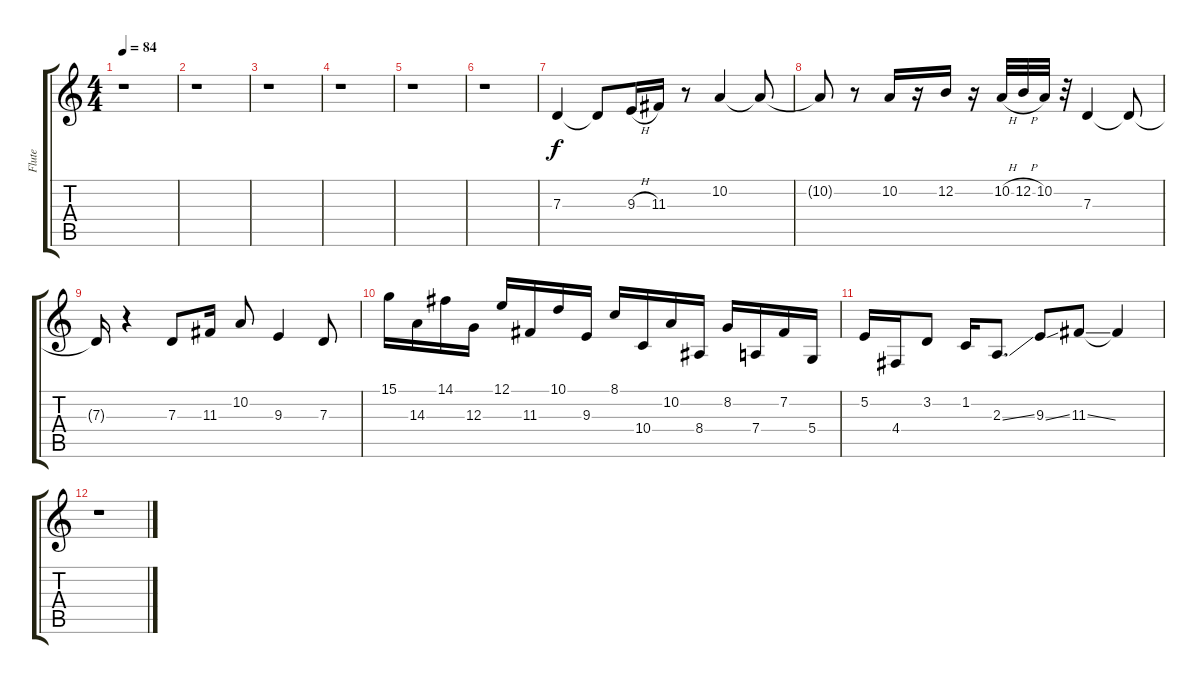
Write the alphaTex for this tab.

\track ("Flute" "Flute") {instrument flute}
\staff {score tabs}
\tuning (E4 B3 G3 D3 A2 E2) {hide}
\ts (4 4)
\tempo 84
\clef g2
\ks c
r.1{dy f} |
r.1 |
r.1 |
r.1 |
r.1 |
r.1 |
7.3.4 7.3{t}.8 9.3{h}.16 11.3.16 r.8 10.2.4 10.2{t}.8 |
10.2{t}.8 r.8 10.2.16 r.16 12.2.16 r.16 10.2{h}.32 12.2{h}.32 10.2.32 r.32 7.3.4 7.3{t}.8 |
7.3{t}.16 r.4 7.3.8 11.3.16 10.2.8 9.3.4 7.3.8 |
15.1.16 14.3.16 14.1.16 12.3.16 12.1.16 11.3.16 10.1.16 9.3.16 8.1.16 10.4.16 10.2.16 8.4.16 8.2.16 7.4.16 7.2.16 5.4.16 |
5.2.16 4.4.16 3.2.8 1.2.16 2.3{ss}.8{d} 9.3{ss}.8 11.3{ss}.8 11.3{t}.4 |
r.1
